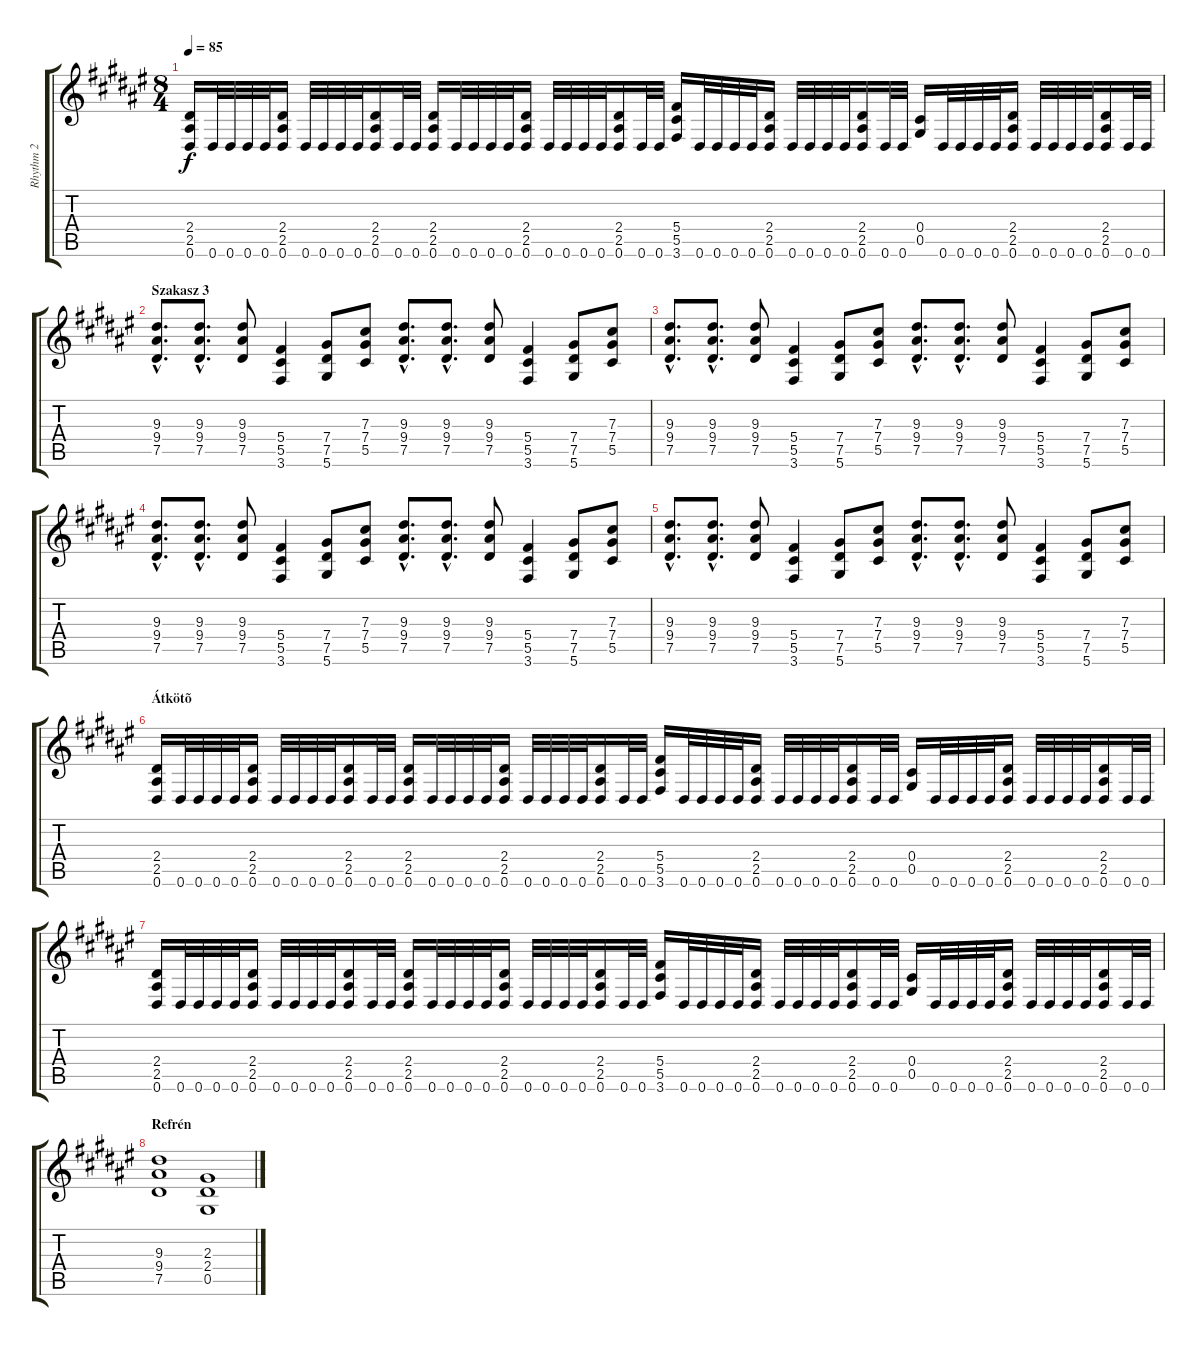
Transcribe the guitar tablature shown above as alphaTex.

\track ("Rhythm 2" "Rhythm 2") {instrument distortionguitar}
\staff {score tabs}
\tuning (Eb4 Bb3 Gb3 Db3 Ab2 Eb2) {hide}
\ts (8 4)
\tempo 85
\clef g2
\ks d#minor
(2.4 2.5 0.6).16{dy f} 0.6.32 0.6.32 0.6.32 0.6.32 (2.4 2.5 0.6).16 0.6.32 0.6.32 0.6.32 0.6.32 (2.4 2.5 0.6).16 0.6.32 0.6.32 (2.4 2.5 0.6).16 0.6.32 0.6.32 0.6.32 0.6.32 (2.4 2.5 0.6).16 0.6.32 0.6.32 0.6.32 0.6.32 (2.4 2.5 0.6).16 0.6.32 0.6.32 (5.4 5.5 3.6).16 0.6.32 0.6.32 0.6.32 0.6.32 (2.4 2.5 0.6).16 0.6.32 0.6.32 0.6.32 0.6.32 (2.4 2.5 0.6).16 0.6.32 0.6.32 (0.4 0.5).16 0.6.32 0.6.32 0.6.32 0.6.32 (2.4 2.5 0.6).16 0.6.32 0.6.32 0.6.32 0.6.32 (2.4 2.5 0.6).16 0.6.32 0.6.32 |
\section ("" "Szakasz 3")
(9.3{hac} 9.4{hac} 7.5{hac}).8{d} (9.3{hac} 9.4{hac} 7.5{hac}).8{d} (9.3 9.4 7.5).8 (5.4 5.5 3.6).4 (7.4 7.5 5.6).8 (7.3 7.4 5.5).8 (9.3{hac} 9.4{hac} 7.5{hac}).8{d} (9.3{hac} 9.4{hac} 7.5{hac}).8{d} (9.3 9.4 7.5).8 (5.4 5.5 3.6).4 (7.4 7.5 5.6).8 (7.3 7.4 5.5).8 |
(9.3{hac} 9.4{hac} 7.5{hac}).8{d} (9.3{hac} 9.4{hac} 7.5{hac}).8{d} (9.3 9.4 7.5).8 (5.4 5.5 3.6).4 (7.4 7.5 5.6).8 (7.3 7.4 5.5).8 (9.3{hac} 9.4{hac} 7.5{hac}).8{d} (9.3{hac} 9.4{hac} 7.5{hac}).8{d} (9.3 9.4 7.5).8 (5.4 5.5 3.6).4 (7.4 7.5 5.6).8 (7.3 7.4 5.5).8 |
(9.3{hac} 9.4{hac} 7.5{hac}).8{d} (9.3{hac} 9.4{hac} 7.5{hac}).8{d} (9.3 9.4 7.5).8 (5.4 5.5 3.6).4 (7.4 7.5 5.6).8 (7.3 7.4 5.5).8 (9.3{hac} 9.4{hac} 7.5{hac}).8{d} (9.3{hac} 9.4{hac} 7.5{hac}).8{d} (9.3 9.4 7.5).8 (5.4 5.5 3.6).4 (7.4 7.5 5.6).8 (7.3 7.4 5.5).8 |
(9.3{hac} 9.4{hac} 7.5{hac}).8{d} (9.3{hac} 9.4{hac} 7.5{hac}).8{d} (9.3 9.4 7.5).8 (5.4 5.5 3.6).4 (7.4 7.5 5.6).8 (7.3 7.4 5.5).8 (9.3{hac} 9.4{hac} 7.5{hac}).8{d} (9.3{hac} 9.4{hac} 7.5{hac}).8{d} (9.3 9.4 7.5).8 (5.4 5.5 3.6).4 (7.4 7.5 5.6).8 (7.3 7.4 5.5).8 |
\section ("" "Átkötõ")
(2.4 2.5 0.6).16 0.6.32 0.6.32 0.6.32 0.6.32 (2.4 2.5 0.6).16 0.6.32 0.6.32 0.6.32 0.6.32 (2.4 2.5 0.6).16 0.6.32 0.6.32 (2.4 2.5 0.6).16 0.6.32 0.6.32 0.6.32 0.6.32 (2.4 2.5 0.6).16 0.6.32 0.6.32 0.6.32 0.6.32 (2.4 2.5 0.6).16 0.6.32 0.6.32 (5.4 5.5 3.6).16 0.6.32 0.6.32 0.6.32 0.6.32 (2.4 2.5 0.6).16 0.6.32 0.6.32 0.6.32 0.6.32 (2.4 2.5 0.6).16 0.6.32 0.6.32 (0.4 0.5).16 0.6.32 0.6.32 0.6.32 0.6.32 (2.4 2.5 0.6).16 0.6.32 0.6.32 0.6.32 0.6.32 (2.4 2.5 0.6).16 0.6.32 0.6.32 |
(2.4 2.5 0.6).16 0.6.32 0.6.32 0.6.32 0.6.32 (2.4 2.5 0.6).16 0.6.32 0.6.32 0.6.32 0.6.32 (2.4 2.5 0.6).16 0.6.32 0.6.32 (2.4 2.5 0.6).16 0.6.32 0.6.32 0.6.32 0.6.32 (2.4 2.5 0.6).16 0.6.32 0.6.32 0.6.32 0.6.32 (2.4 2.5 0.6).16 0.6.32 0.6.32 (5.4 5.5 3.6).16 0.6.32 0.6.32 0.6.32 0.6.32 (2.4 2.5 0.6).16 0.6.32 0.6.32 0.6.32 0.6.32 (2.4 2.5 0.6).16 0.6.32 0.6.32 (0.4 0.5).16 0.6.32 0.6.32 0.6.32 0.6.32 (2.4 2.5 0.6).16 0.6.32 0.6.32 0.6.32 0.6.32 (2.4 2.5 0.6).16 0.6.32 0.6.32 |
\section ("" "Refrén")
(9.3 9.4 7.5).1 (2.3 2.4 0.5).1
